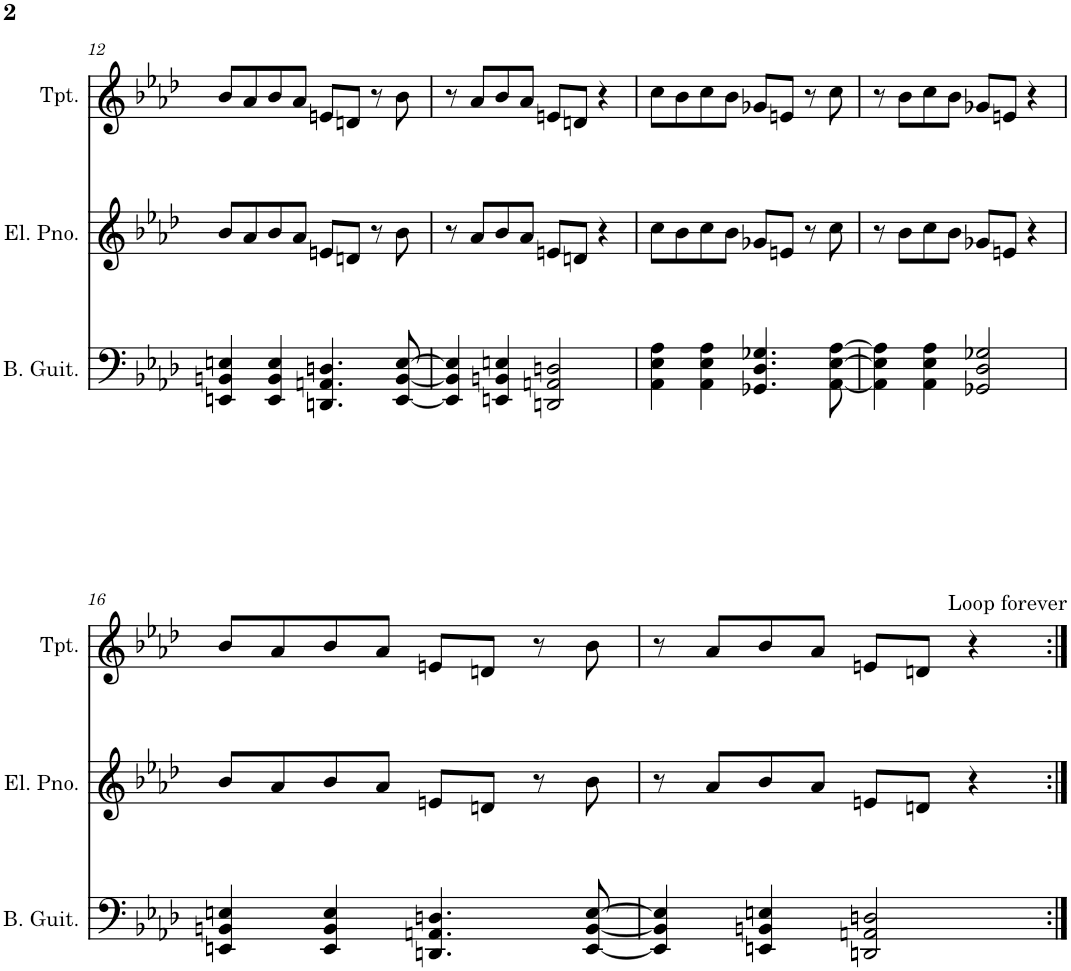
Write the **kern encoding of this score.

**kern	**kern	**kern	**kern
*part4	*part3	*part2	*part1
*staff4	*staff3	*staff2	*staff1
*I"Bass Guitar	*I"Electric Piano	*I"Trumpet	*I"Ocarina
*I'B. Guit.	*I'El. Pno.	*I'Tpt.	*I'Oc.
!!LO:PB:g=z
*clefF4	*clefG2	*clefG2	*clefG2
*	*	*Trd1c2	*
*k[b-e-a-d-]	*k[b-e-a-d-]	*k[b-e-a-d-]	*k[b-e-a-d-]
*M4/4	*M4/4	*M4/4	*M4/4
*met(c)	*met(c)	*met(c)	*met(c)
=12	=12	=12	=12
4EEn/ 4BBn/ 4En/	8b-/L	8b-/L	1r
.	8a-/	8a-/	.
4EE/ 4BB/ 4E/	8b-/	8b-/	.
.	8a-/J	8a-/J	.
4.DDn/ 4.AAn/ 4.Dn/	8en/L	8en/L	.
.	8dn/J	8dn/J	.
.	8r	8r	.
[8EE/ [8BB/ [8E/	8b-\	8b-\	.
=13	=13	=13	=13
4EE/] 4BB/] 4E/]	8r	8r	1r
.	8a-/L	8a-/L	.
4EEn/ 4BBn/ 4En/	8b-/	8b-/	.
.	8a-/J	8a-/J	.
2DDn/ 2AAn/ 2Dn/	8en/L	8en/L	.
.	8dn/J	8dn/J	.
.	4r	4r	.
=14	=14	=14	=14
4AA-\ 4E-\ 4A-\	8cc\L	8cc\L	1r
.	8b-\	8b-\	.
4AA-\ 4E-\ 4A-\	8cc\	8cc\	.
.	8b-\J	8b-\J	.
4.GG-X/ 4.D-/ 4.G-X/	8g-X/L	8g-X/L	.
.	8en/J	8en/J	.
.	8r	8r	.
[8AA-\ [8E-\ [8A-\	8cc\	8cc\	.
=15	=15	=15	=15
4AA-\] 4E-\] 4A-\]	8r	8r	1r
.	8b-\L	8b-\L	.
4AA-\ 4E-\ 4A-\	8cc\	8cc\	.
.	8b-\J	8b-\J	.
2GG-X/ 2D-/ 2G-X/	8g-X/L	8g-X/L	.
.	8en/J	8en/J	.
.	4r	4r	.
!!LO:LB:g=z
=16	=16	=16	=16
4EEn/ 4BBn/ 4En/	8b-/L	8b-/L	1r
.	8a-/	8a-/	.
4EE/ 4BB/ 4E/	8b-/	8b-/	.
.	8a-/J	8a-/J	.
4.DDn/ 4.AAn/ 4.Dn/	8en/L	8en/L	.
.	8dn/J	8dn/J	.
.	8r	8r	.
[8EE/ [8BB/ [8E/	8b-\	8b-\	.
=17	=17	=17	=17
*	*	*	*^
4EE/] 4BB/] 4E/]	8r	8r	1r	2.ryy
.	8a-/L	8a-/L	.	.
4EEn/ 4BBn/ 4En/	8b-/	8b-/	.	.
.	8a-/J	8a-/J	.	.
2DDn/ 2AAn/ 2Dn/	8en/L	8en/L	.	.
.	8dn/J	8dn/J	.	.
!	!	!	!	!LO:TX:a:t=Loop forever
.	4r	4r	.	4ryy
*	*	*	*v	*v
=:|!	=:|!	=:|!	=:|!
*-	*-	*-	*-
